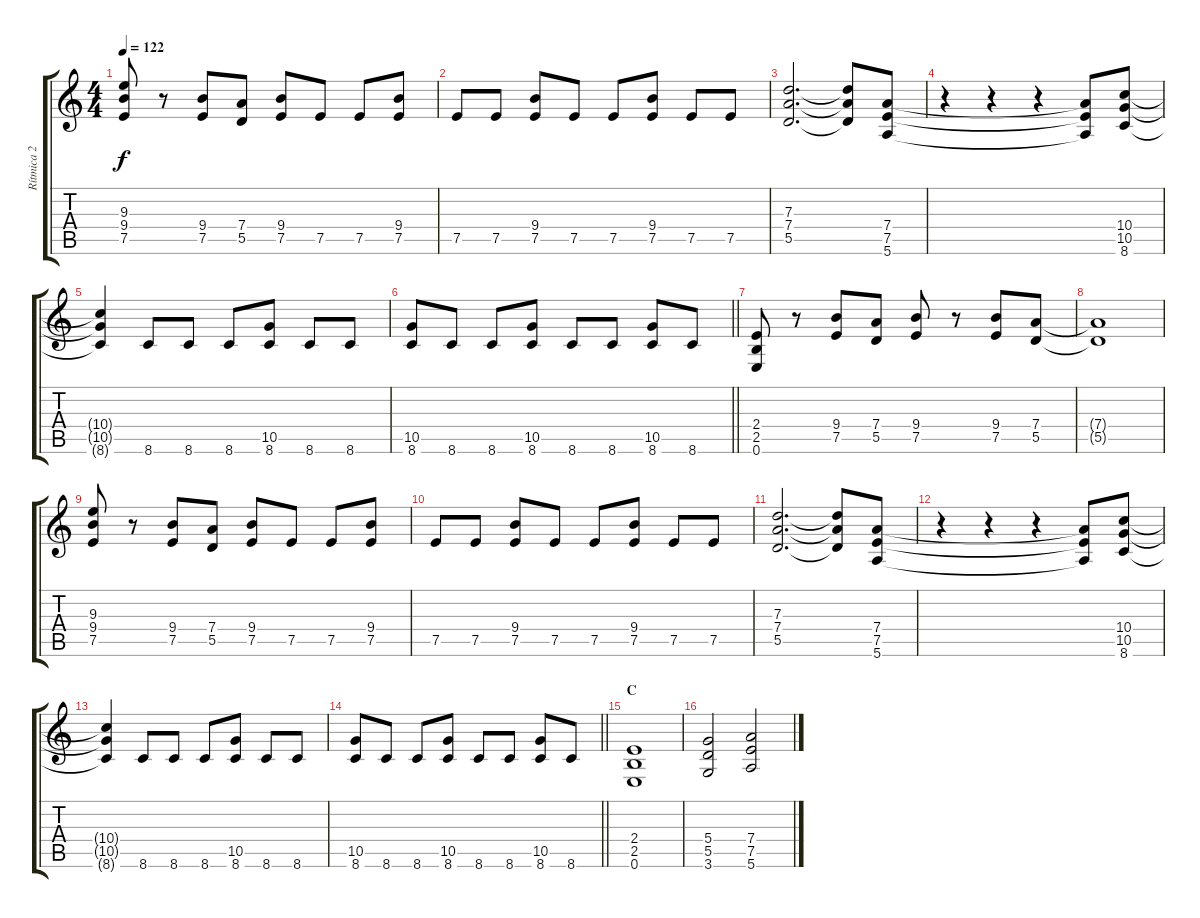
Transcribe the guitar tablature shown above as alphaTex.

\track ("Rítmica 2" "Rítmica 2") {instrument distortionguitar}
\staff {score tabs}
\tuning (E4 B3 G3 D3 A2 E2) {hide}
\ts (4 4)
\tempo 122
\clef g2
\ks c
(9.3 9.4 7.5).8{dy f} r.8 (9.4 7.5).8 (7.4 5.5).8 (9.4 7.5).8 7.5.8 7.5.8 (9.4 7.5).8 |
7.5.8 7.5.8 (9.4 7.5).8 7.5.8 7.5.8 (9.4 7.5).8 7.5.8 7.5.8 |
(7.3 7.4 5.5).2{d} (7.3{t} 7.4{t} 5.5{t}).8 (7.4 7.5 5.6).8 |
r.4 r.4 r.4 (7.4{t} 7.5{t} 5.6{t}).8 (10.4 10.5 8.6).8 |
(10.4{t} 10.5{t} 8.6{t}).4 8.6.8 8.6.8 8.6.8 (10.5 8.6).8 8.6.8 8.6.8 |
\barLineRight lightlight
(10.5 8.6).8 8.6.8 8.6.8 (10.5 8.6).8 8.6.8 8.6.8 (10.5 8.6).8 8.6.8 |
(2.4 2.5 0.6).8 r.8 (9.4 7.5).8 (7.4 5.5).8 (9.4 7.5).8 r.8 (9.4 7.5).8 (7.4 5.5).8 |
(7.4{t} 5.5{t}).1 |
(9.3 9.4 7.5).8 r.8 (9.4 7.5).8 (7.4 5.5).8 (9.4 7.5).8 7.5.8 7.5.8 (9.4 7.5).8 |
7.5.8 7.5.8 (9.4 7.5).8 7.5.8 7.5.8 (9.4 7.5).8 7.5.8 7.5.8 |
(7.3 7.4 5.5).2{d} (7.3{t} 7.4{t} 5.5{t}).8 (7.4 7.5 5.6).8 |
r.4 r.4 r.4 (7.4{t} 7.5{t} 5.6{t}).8 (10.4 10.5 8.6).8 |
(10.4{t} 10.5{t} 8.6{t}).4 8.6.8 8.6.8 8.6.8 (10.5 8.6).8 8.6.8 8.6.8 |
\barLineRight lightlight
(10.5 8.6).8 8.6.8 8.6.8 (10.5 8.6).8 8.6.8 8.6.8 (10.5 8.6).8 8.6.8 |
\section ("" "C")
(2.4 2.5 0.6).1 |
(5.4 5.5 3.6).2 (7.4 7.5 5.6).2
